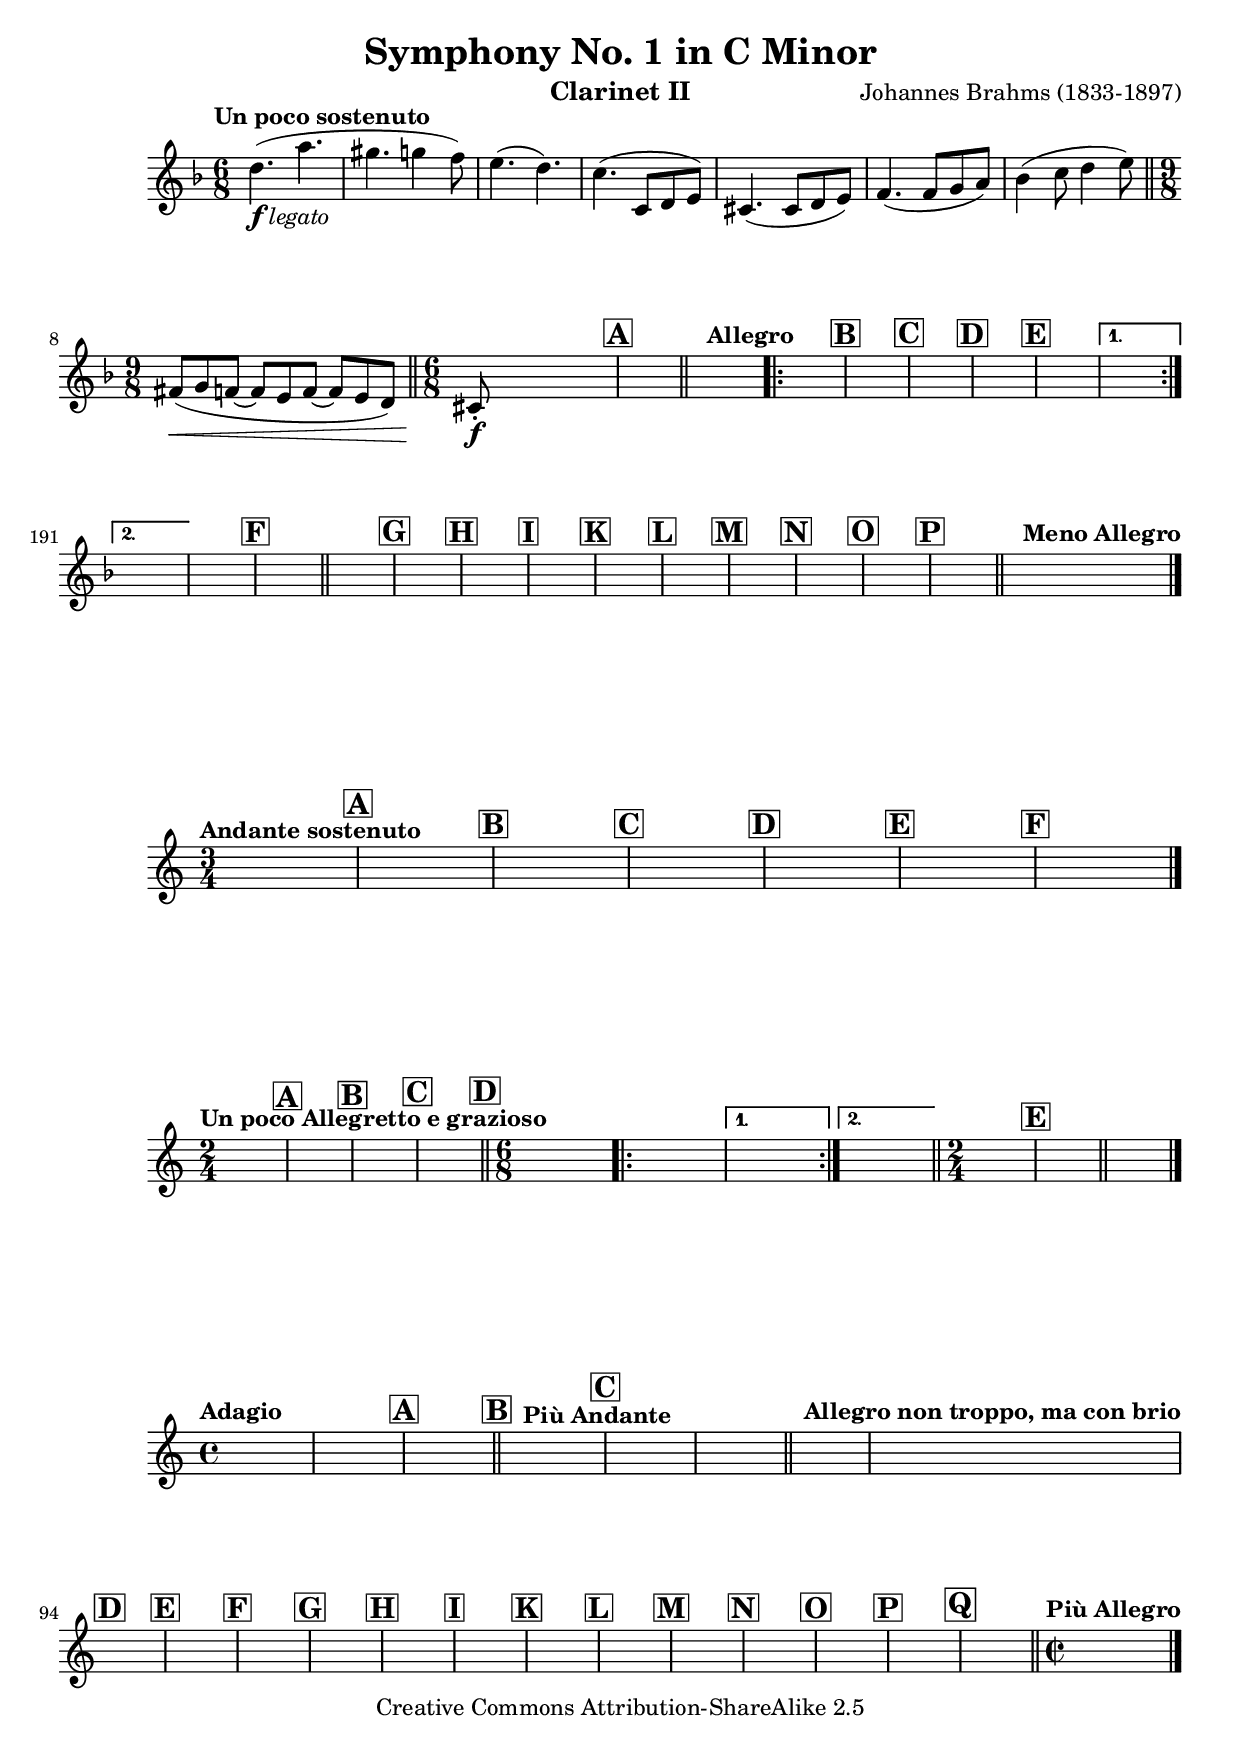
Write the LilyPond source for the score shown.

\version "2.13.49"

\include "defs.ily"
\version "2.13.49"

clarinetTwoMvtI = \relative c''
{
  \key d \minor
  %6/8
  \transposition bes
  d4.(_\markup{\dynamic f \italic legato} a' |
  gis g4 f8) |
  e4.( d) |
  c( c,8 d e) |
  cis4.( cis8 d e) |
  f4.( f8 g a) |
  bes4( c8 d4 e8) |
  %9/8
  fis,8(\< g f~ f e f~ f e d) |
  %6/8
  cis8-.\f
}

clarinetTwoMvtII = \relative c'
{
}

clarinetTwoMvtIII = \relative c'
{
}

clarinetTwoMvtIV = \relative c'
{
}


instrument = "Clarinet II"

notesMvtI = \clarinetTwoMvtI
notesMvtII = \clarinetTwoMvtII
notesMvtIII = \clarinetTwoMvtIII
notesMvtIV = \clarinetTwoMvtIV

\include "part.ily"
